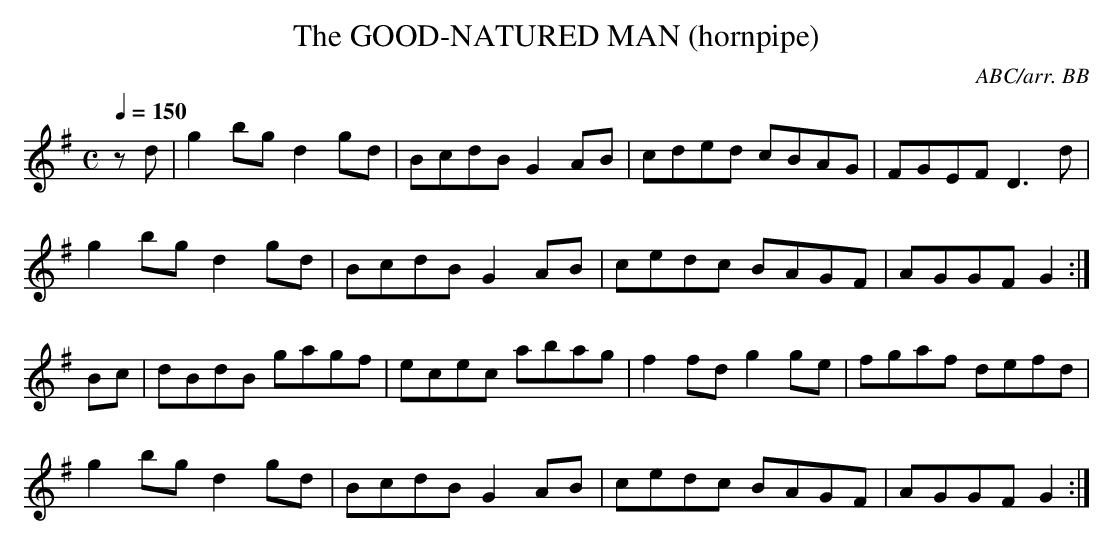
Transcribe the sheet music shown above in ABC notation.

X:1
T:GOOD-NATURED MAN (hornpipe), The
C:ABC/arr. BB
M:C
L:1/8
Q:1/4=150
K:G
zd|g2bg d2gd|BcdB G2AB|cded cBAG|FGEF D3d|
g2bg d2gd|BcdB G2AB|cedc BAGF|AGGF G2 :|
Bc|dBdB gagf|ecec abag|f2fd g2ge|fgaf defd|
g2bg d2gd|BcdB G2AB|cedc BAGF|AGGF G2 :|
